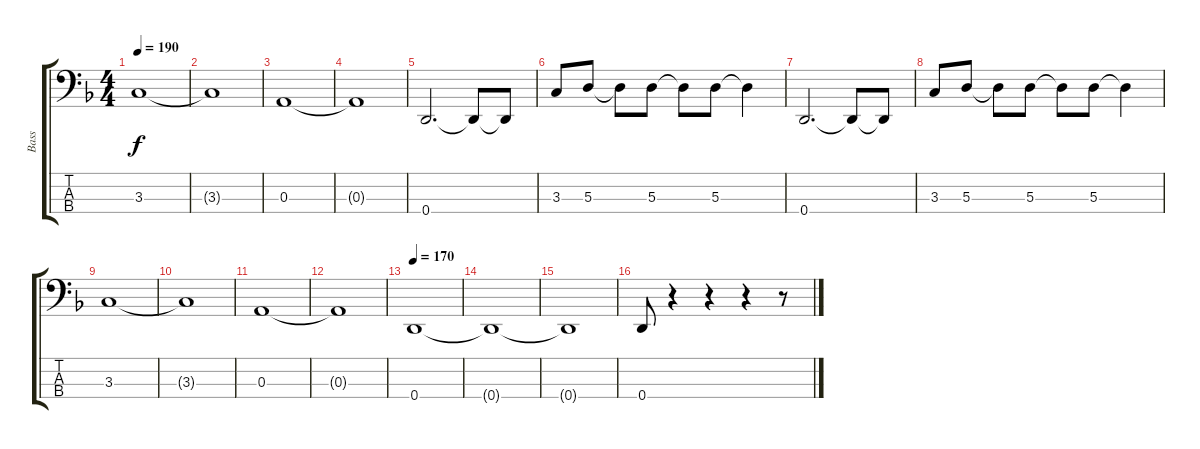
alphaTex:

\track ("Bass" "Bass") {instrument fretlessbass}
\staff {score tabs}
\tuning (G2 D2 A1 D1) {hide}
\ts (4 4)
\tempo 190
\clef f4
\ks dminor
3.3.1{dy f} |
3.3{t}.1 |
0.3.1 |
0.3{t}.1 |
0.4.2{d} 0.4{t}.8 0.4{t}.8 |
3.3.8 5.3.8 5.3{t}.8 5.3.8 5.3{t}.8 5.3.8 5.3{t}.4 |
0.4.2{d} 0.4{t}.8 0.4{t}.8 |
3.3.8 5.3.8 5.3{t}.8 5.3.8 5.3{t}.8 5.3.8 5.3{t}.4 |
3.3.1 |
3.3{t}.1 |
0.3.1 |
0.3{t}.1 |
\tempo 170
0.4.1 |
0.4{t}.1 |
0.4{t}.1 |
0.4.8 r.4 r.4 r.4 r.8
